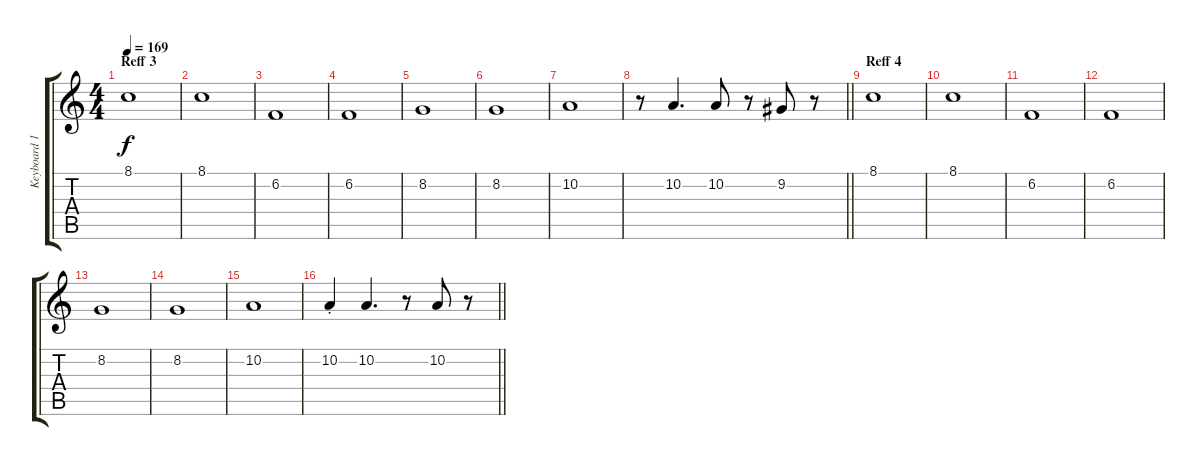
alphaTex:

\track ("Keyboard 1" "Keyboard 1") {instrument tremolostrings}
\staff {score tabs}
\tuning (E4 B3 G3 D3 A2 E2) {hide}
\ts (4 4)
\section ("" "Reff 3")
\tempo 169
\clef g2
\ks c
8.1.1{dy f} |
8.1.1 |
6.2.1 |
6.2.1 |
8.2.1 |
8.2.1 |
10.2.1 |
\barLineRight lightlight
r.8 10.2.4{d} 10.2.8 r.8 9.2.8 r.8 |
\section ("" "Reff 4")
8.1.1 |
8.1.1 |
6.2.1 |
6.2.1 |
8.2.1 |
8.2.1 |
10.2.1 |
\barLineRight lightlight
10.2{st}.4 10.2.4{d} r.8 10.2.8 r.8
